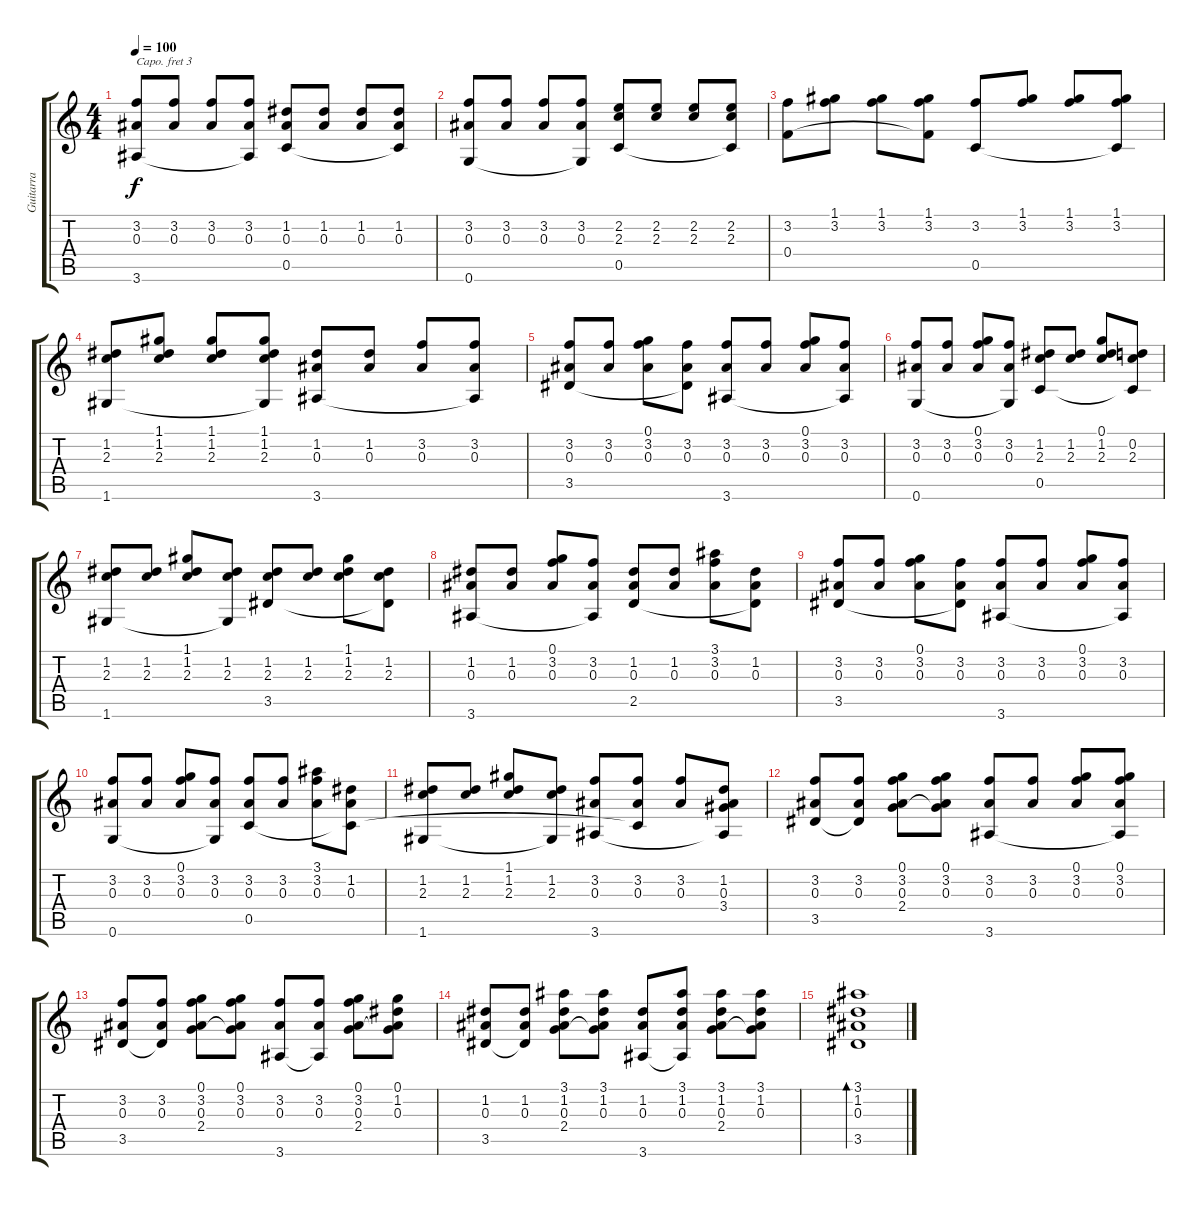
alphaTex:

\track ("Guitarra" "Guitarra") {instrument acousticguitarnylon}
\staff {score tabs}
\capo 3
\tuning (E4 B3 G3 D3 A2 E2) {hide}
\ts (4 4)
\tempo 100
\clef g2
\ks c
(3.2 0.3 3.6).8{dy f} (3.2 0.3).8 (3.2 0.3).8 (3.2 0.3 3.6{t}).8 (1.2 0.3 0.5).8 (1.2 0.3).8 (1.2 0.3).8 (1.2 0.3 0.5{t}).8 |
(3.2 0.3 0.6).8 (3.2 0.3).8 (3.2 0.3).8 (3.2 0.3 0.6{t}).8 (2.2 2.3 0.5).8 (2.2 2.3).8 (2.2 2.3).8 (2.2 2.3 0.5{t}).8 |
(3.2 0.4).8 (1.1 3.2).8 (1.1 3.2).8 (1.1 3.2 0.4{t}).8 (3.2 0.5).8 (1.1 3.2).8 (1.1 3.2).8 (1.1 3.2 0.5{t}).8 |
(1.2 2.3 1.6).8 (1.1 1.2 2.3).8 (1.1 1.2 2.3).8 (1.1 1.2 2.3 1.6{t}).8 (1.2 0.3 3.6).8 (1.2 0.3).8 (3.2 0.3).8 (3.2 0.3 3.6{t}).8 |
(3.2 0.3 3.5).8 (3.2 0.3).8 (0.1 3.2 0.3).8 (3.2 0.3 3.5{t}).8 (3.2 0.3 3.6).8 (3.2 0.3).8 (0.1 3.2 0.3).8 (3.2 0.3 3.6{t}).8 |
(3.2 0.3 0.6).8 (3.2 0.3).8 (0.1 3.2 0.3).8 (3.2 0.3 0.6{t}).8 (1.2 2.3 0.5).8 (1.2 2.3).8 (0.1 1.2 2.3).8 (0.2 2.3 0.5{t}).8 |
(1.2 2.3 1.6).8 (1.2 2.3).8 (1.1 1.2 2.3).8 (1.2 2.3 1.6{t}).8 (1.2 2.3 3.5).8 (1.2 2.3).8 (1.1 1.2 2.3).8 (1.2 2.3 3.5{t}).8 |
(1.2 0.3 3.6).8 (1.2 0.3).8 (0.1 3.2 0.3).8 (3.2 0.3 3.6{t}).8 (1.2 0.3 2.5).8 (1.2 0.3).8 (3.1 3.2 0.3).8 (1.2 0.3 2.5{t}).8 |
(3.2 0.3 3.5).8 (3.2 0.3).8 (0.1 3.2 0.3).8 (3.2 0.3 3.5{t}).8 (3.2 0.3 3.6).8 (3.2 0.3).8 (0.1 3.2 0.3).8 (3.2 0.3 3.6{t}).8 |
(3.2 0.3 0.6).8 (3.2 0.3).8 (0.1 3.2 0.3).8 (3.2 0.3 0.6{t}).8 (3.2 0.3 0.5).8 (3.2 0.3).8 (3.1 3.2 0.3).8 (1.2 0.3 0.5{t}).8 |
(1.2 2.3 1.6).8 (1.2 2.3).8 (1.1 1.2 2.3).8 (1.2 2.3 1.6{t}).8 (3.2 0.3 3.6).8 (3.2 0.3 0.5{t}).8 (3.2 0.3).8 (1.2 0.3 3.4 3.6{t}).8 |
(3.2 0.3 3.5).8 (3.2 0.3 3.5{t}).8 (0.1 3.2 0.3 2.4).8 (0.1 3.2 0.3 2.4{t}).8 (3.2 0.3 3.6).8 (3.2 0.3).8 (0.1 3.2 0.3).8 (0.1 3.2 0.3 3.6{t}).8 |
(3.2 0.3 3.5).8 (3.2 0.3 3.5{t}).8 (0.1 3.2 0.3 2.4).8 (0.1 3.2 0.3 2.4{t}).8 (3.2 0.3 3.6).8 (3.2 0.3 3.6{t}).8 (0.1 3.2 0.3 2.4).8 (0.1 1.2 0.3 2.4{t}).8 |
(1.2 0.3 3.5).8 (1.2 0.3 3.5{t}).8 (3.1 1.2 0.3 2.4).8 (3.1 1.2 0.3 2.4{t}).8 (1.2 0.3 3.6).8 (3.1 1.2 0.3 3.6{t}).8 (3.1 1.2 0.3 2.4).8 (3.1 1.2 0.3 2.4{t}).8 |
(3.1 1.2 0.3 3.5).1{bd 240}
